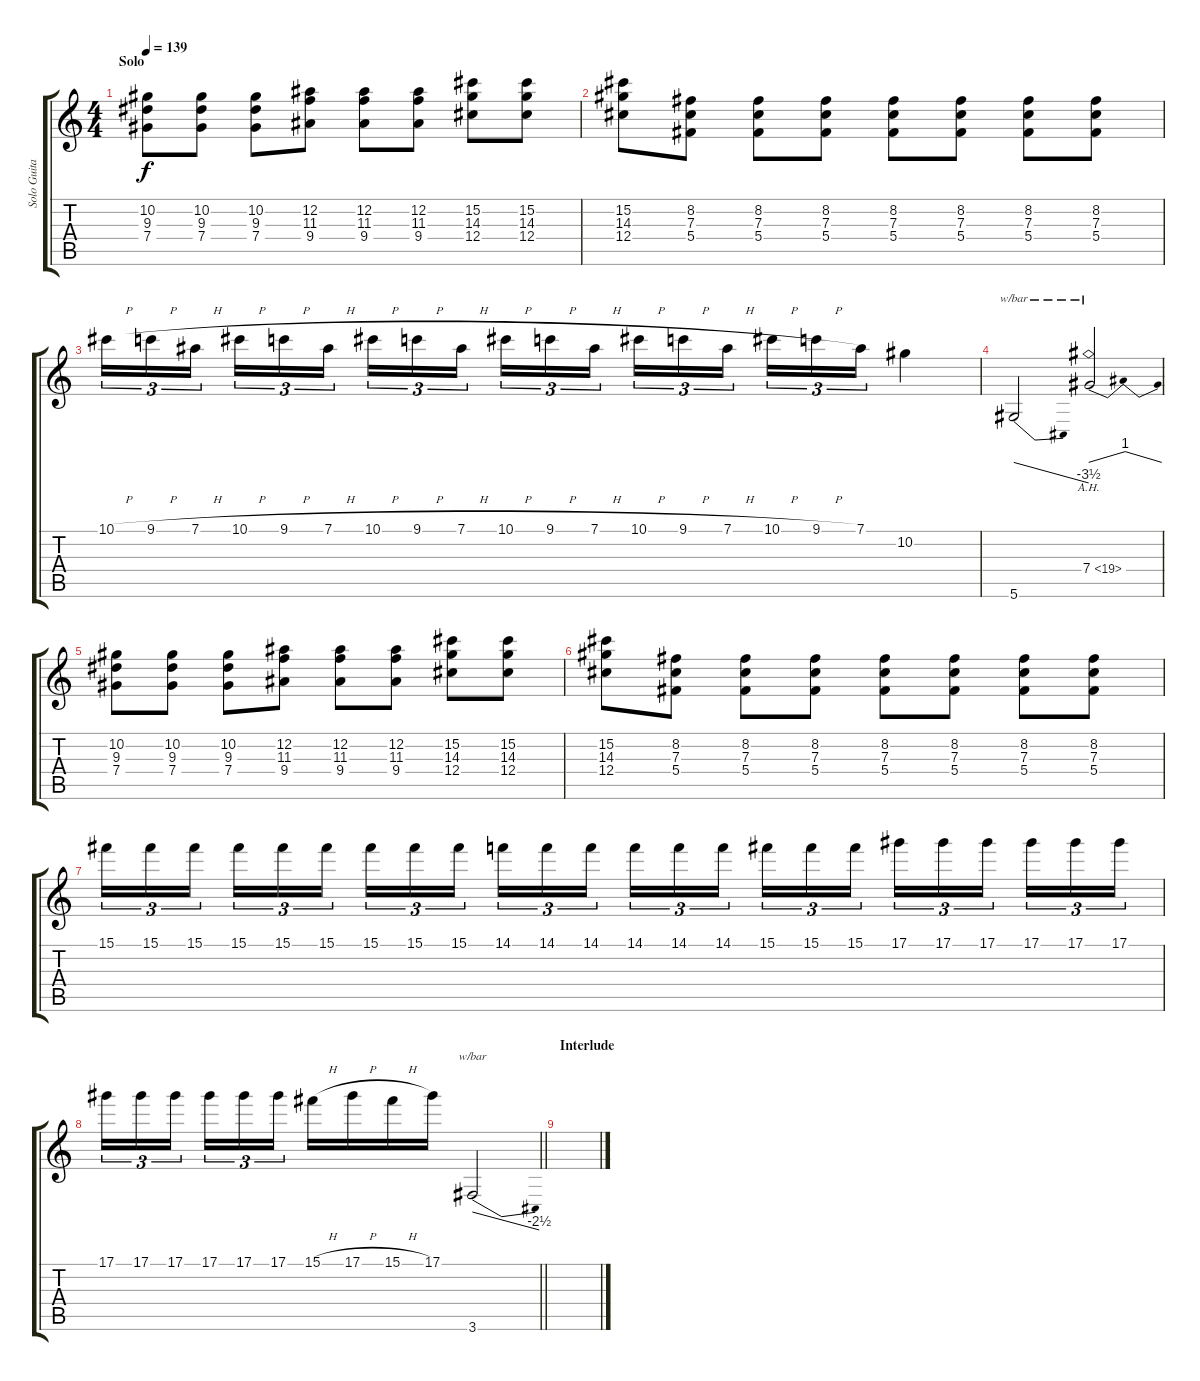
\track ("Solo Guitar" "Solo Guita") {instrument distortionguitar}
\staff {score tabs}
\tuning (Eb4 Bb3 Gb3 Db3 Ab2 Eb2) {hide}
\ts (4 4)
\section ("" "Solo")
\tempo 139
\clef g2
\ks c
(10.2 9.3 7.4).8{dy f} (10.2 9.3 7.4).8 (10.2 9.3 7.4).8 (12.2 11.3 9.4).8 (12.2 11.3 9.4).8 (12.2 11.3 9.4).8 (15.2 14.3 12.4).8 (15.2 14.3 12.4).8 |
(15.2 14.3 12.4).8 (8.2 7.3 5.4).8 (8.2 7.3 5.4).8 (8.2 7.3 5.4).8 (8.2 7.3 5.4).8 (8.2 7.3 5.4).8 (8.2 7.3 5.4).8 (8.2 7.3 5.4).8 |
10.1{h}.16{tu (3 2)} 9.1{h}.16{tu (3 2)} 7.1{h}.16{tu (3 2) beam splitsecondary} 10.1{h}.16{tu (3 2)} 9.1{h}.16{tu (3 2)} 7.1{h}.16{tu (3 2)} 10.1{h}.16{tu (3 2)} 9.1{h}.16{tu (3 2)} 7.1{h}.16{tu (3 2) beam splitsecondary} 10.1{h}.16{tu (3 2)} 9.1{h}.16{tu (3 2)} 7.1{h}.16{tu (3 2)} 10.1{h}.16{tu (3 2)} 9.1{h}.16{tu (3 2)} 7.1{h}.16{tu (3 2) beam splitsecondary} 10.1{h}.16{tu (3 2)} 9.1{h}.16{tu (3 2)} 7.1.16{tu (3 2)} 10.2.4 |
5.6.2{tbe (dive default 0 0 60 -14)} 7.4{ah 12}.2{tbe (dip default 0 0 30 4 60 0)} |
(10.2 9.3 7.4).8 (10.2 9.3 7.4).8 (10.2 9.3 7.4).8 (12.2 11.3 9.4).8 (12.2 11.3 9.4).8 (12.2 11.3 9.4).8 (15.2 14.3 12.4).8 (15.2 14.3 12.4).8 |
(15.2 14.3 12.4).8 (8.2 7.3 5.4).8 (8.2 7.3 5.4).8 (8.2 7.3 5.4).8 (8.2 7.3 5.4).8 (8.2 7.3 5.4).8 (8.2 7.3 5.4).8 (8.2 7.3 5.4).8 |
15.1.16{tu (3 2)} 15.1.16{tu (3 2)} 15.1.16{tu (3 2) beam splitsecondary} 15.1.16{tu (3 2)} 15.1.16{tu (3 2)} 15.1.16{tu (3 2)} 15.1.16{tu (3 2)} 15.1.16{tu (3 2)} 15.1.16{tu (3 2) beam splitsecondary} 14.1.16{tu (3 2)} 14.1.16{tu (3 2)} 14.1.16{tu (3 2)} 14.1.16{tu (3 2)} 14.1.16{tu (3 2)} 14.1.16{tu (3 2) beam splitsecondary} 15.1.16{tu (3 2)} 15.1.16{tu (3 2)} 15.1.16{tu (3 2)} 17.1.16{tu (3 2)} 17.1.16{tu (3 2)} 17.1.16{tu (3 2) beam splitsecondary} 17.1.16{tu (3 2)} 17.1.16{tu (3 2)} 17.1.16{tu (3 2)} |
\barLineRight lightlight
17.1.16{tu (3 2)} 17.1.16{tu (3 2)} 17.1.16{tu (3 2) beam splitsecondary} 17.1.16{tu (3 2)} 17.1.16{tu (3 2)} 17.1.16{tu (3 2)} 15.1{h}.16 17.1{h}.16 15.1{h}.16 17.1.16 3.6.2{tbe (dive default 0 0 60 -10)} |
\section ("" "Interlude")
